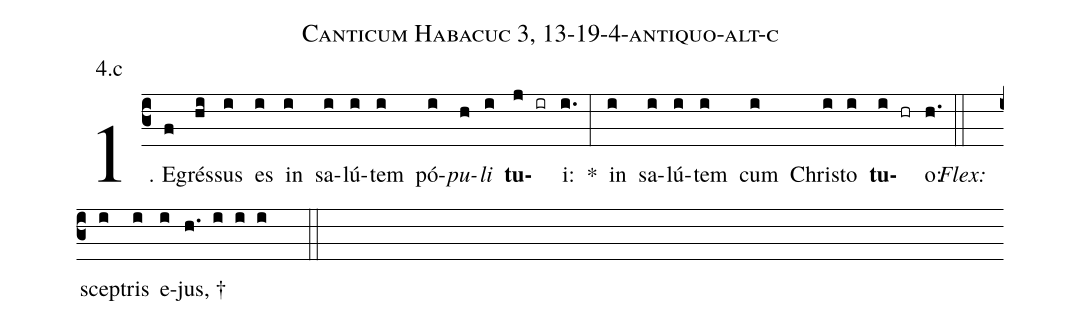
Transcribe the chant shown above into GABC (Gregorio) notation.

name: Canticum Habacuc 3, 13-19-4-antiquo-alt-c;
annotation: 4.c;
%%
(c3)1. E(f)grés(hi)sus(i) es(i) in(i) sa(i)lú(i)tem(i) pó(i)<i>pu</i>(h)<i>li</i>(i) <b>tu</b>(j ir)i:(i.) *(:) in(i) sa(i)lú(i)tem(i) cum(i) Chris(i)to(i) <b>tu</b>(i hr)o:(h.) (::)
<i>Flex:</i>()  scep(i)tris(i) e(i)jus, †(h. i i i  ::)
